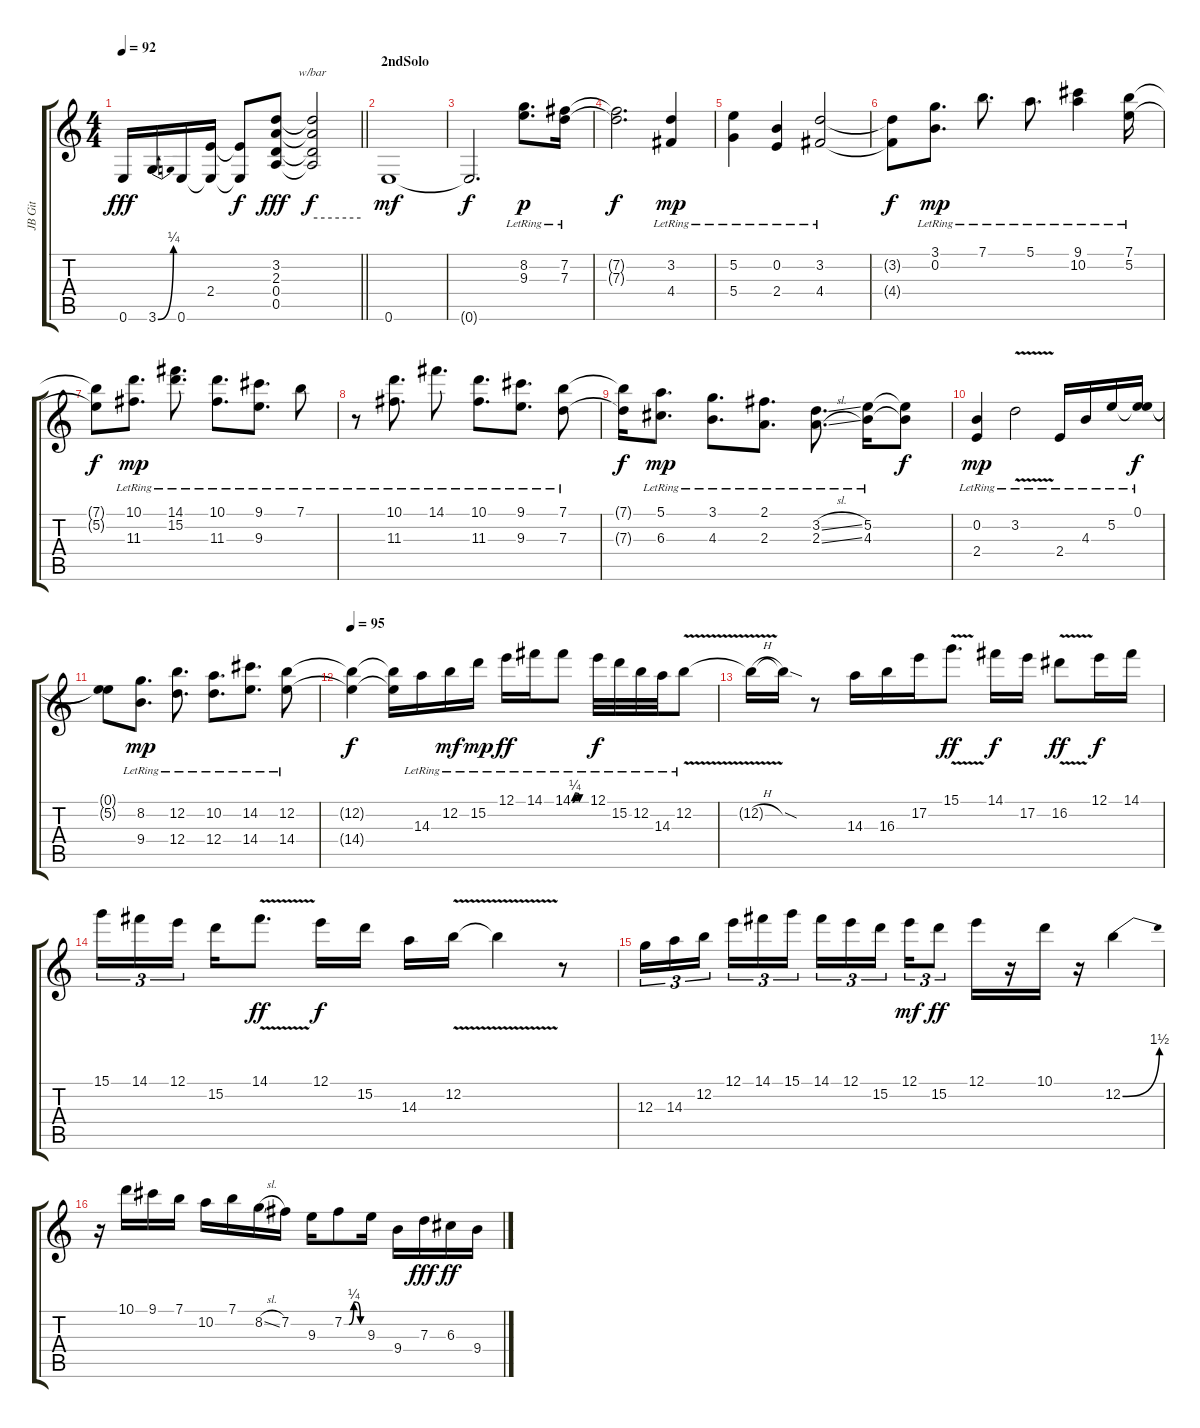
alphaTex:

\track ("JB Git" "JB Git") {instrument overdrivenguitar}
\staff {score tabs}
\tuning (E4 B3 G3 D3 A2 E2) {hide}
\ts (4 4)
\tempo 92
\clef g2
\barLineRight lightlight
\ks c
0.6.16{dy fff} 3.6{be (bend 0 0 60 1)}.16 0.6.16 (2.4 0.6{t}).16 (2.4{t} 0.6{t}).8{dy f} (3.2 2.3 0.4 0.5).8{dy fff} (3.2{t} 2.3{t} 0.4{t} 0.5{t}).2{tbe (hold default 0 0 60 0) dy f} |
\section ("" "2ndSolo")
0.6.1{dy mf volume 16 instrument electricguitarclean} |
0.6{t}.2{d dy f} (8.2{lr} 9.3{lr}).8{d dy p} (7.2{lr} 7.3{lr}).16 |
(7.2{t} 7.3{t}).2{d dy f} (3.2{lr} 4.4{lr}).4{dy mp} |
(5.2{lr} 5.4{lr}).4 (0.2{lr} 2.4{lr}).4 (3.2{lr} 4.4{lr}).2 |
(3.2{t} 4.4{t}).8{dy f} (3.1{lr} 0.2{lr}).8{d dy mp} 7.1{lr}.8{d} 5.1{lr}.8{d} (9.1{lr} 10.2{lr}).4 (7.1{lr} 5.2{lr}).16 |
(7.1{t} 5.2{t}).8{dy f} (10.1{lr} 11.3{lr}).8{d dy mp} (14.1{lr} 15.2{lr}).8{d} (10.1{lr} 11.3{lr}).8{d} (9.1{lr} 9.3{lr}).8{d} 7.1{lr}.8 |
r.8 (10.1{lr} 11.3{lr}).8{d} 14.1{lr}.8{d} (10.1{lr} 11.3{lr}).8{d} (9.1{lr} 9.3{lr}).8{d} (7.1{lr} 7.3{lr}).8 |
(7.1{t} 7.3{t}).16{dy f} (5.1{lr} 6.3{lr}).8{d dy mp} (3.1{lr} 4.3{lr}).8{d} (2.1{lr} 2.3{lr}).8{d} (3.2{sl lr} 2.3{sl lr}).8{d} (5.2{lr} 4.3{lr}).16 (5.2{t} 4.3{t}).8{dy f} |
(0.2{lr} 2.4{lr}).4{dy mp} 3.2{v lr}.2 2.4{lr}.16 4.3{lr}.16 5.2{lr}.16 (0.1{lr} 5.2{t}).16{dy f} |
(0.1{t} 5.2{t}).8 (8.2{lr} 9.4{lr}).8{d dy mp} (12.2{lr} 12.4{lr}).8{d} (10.2{lr} 12.4{lr}).8{d} (14.2{lr} 14.4{lr}).8{d} (12.2{lr} 14.4{lr}).8 |
\tempo 95
(12.2{t} 14.4{t}).4{dy f} (12.2{t} 14.4{t}).16 14.3{lr}.16 12.2{lr}.16{dy mf} 15.2{lr}.16{dy mp} 12.1{lr}.16{dy ff} 14.1{lr}.16 14.1{be (custom 0 0 10 1 20 1 30 0 60 0) lr}.8 12.1{lr}.32{dy f} 15.2{lr}.32 12.2{lr}.32 14.3{lr}.32 12.2{v lr}.8 |
12.2{h t}.16 12.2{sod t}.16 r.8 14.3.16 16.3.16 17.2.16 15.1{v}.8{d dy ff} 14.1.16{dy f} 17.2.16 16.2{v}.8{dy ff} 12.1.16{dy f} 14.1.16 |
15.1.16{tu (3 2)} 14.1.16{tu (3 2)} 12.1.16{tu (3 2) beam splitsecondary} 15.2.16 14.1{v}.8{d dy ff} 12.1.16{dy f} 15.2.16 14.3.16 12.2{v}.16 12.2{t}.4 r.8 |
12.3.16{tu (3 2)} 14.3.16{tu (3 2)} 12.2.16{tu (3 2) beam splitsecondary} 12.1.16{tu (3 2)} 14.1.16{tu (3 2)} 15.1.16{tu (3 2)} 14.1.16{tu (3 2)} 12.1.16{tu (3 2)} 15.2.16{tu (3 2) beam splitsecondary} 12.1.16{tu (3 2) dy mf} 15.2.8{tu (3 2) dy ff} 12.1.16 r.16 10.1.16 r.16 12.2{be (bend 0 0 60 6)}.4 |
r.16 10.1.16 9.1.16 7.1.16 10.2.16 7.1.16 8.2{sl}.16 7.2.16 9.3.16 7.2{be (custom 0 0 15 0 30 1 38 1 51 0 60 0)}.8 9.3.16 9.4.16 7.3.16{dy fff} 6.3.16{dy ff} 9.4.16
